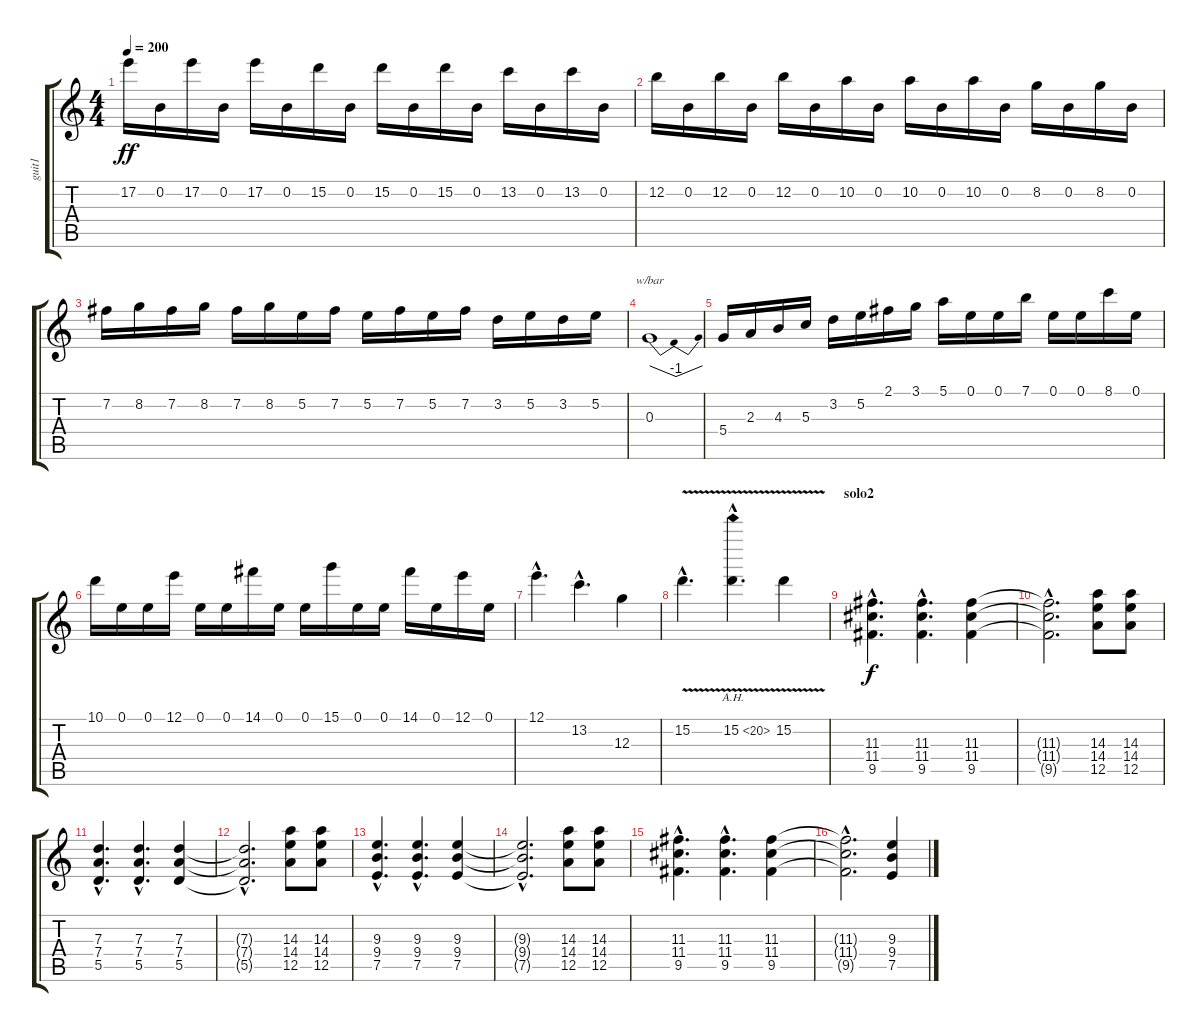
\track ("guit1" "guit1") {instrument distortionguitar}
\staff {score tabs}
\tuning (E4 B3 G3 D3 A2 E2) {hide}
\ts (4 4)
\tempo 200
\clef g2
\ks c
17.2.16{dy ff} 0.2.16 17.2.16 0.2.16 17.2.16 0.2.16 15.2.16 0.2.16 15.2.16 0.2.16 15.2.16 0.2.16 13.2.16 0.2.16 13.2.16 0.2.16 |
12.2.16 0.2.16 12.2.16 0.2.16 12.2.16 0.2.16 10.2.16 0.2.16 10.2.16 0.2.16 10.2.16 0.2.16 8.2.16 0.2.16 8.2.16 0.2.16 |
7.2.16 8.2.16 7.2.16 8.2.16 7.2.16 8.2.16 5.2.16 7.2.16 5.2.16 7.2.16 5.2.16 7.2.16 3.2.16 5.2.16 3.2.16 5.2.16 |
0.3.1{tbe (dip default 0 0 30 -4 60 0)} |
5.4.16 2.3.16 4.3.16 5.3.16 3.2.16 5.2.16 2.1.16 3.1.16 5.1.16 0.1.16 0.1.16 7.1.16 0.1.16 0.1.16 8.1.16 0.1.16 |
10.1.16 0.1.16 0.1.16 12.1.16 0.1.16 0.1.16 14.1.16 0.1.16 0.1.16 15.1.16 0.1.16 0.1.16 14.1.16 0.1.16 12.1.16 0.1.16 |
12.1{hac}.4{d} 13.2{hac}.4{d} 12.3.4 |
15.2{v hac}.4{d} 15.2{ah 5 v hac}.4{d} 15.2{v}.4 |
\section ("" "solo2")
(11.3{hac} 11.4{hac} 9.5{hac}).4{d dy f} (11.3{hac} 11.4{hac} 9.5{hac}).4{d} (11.3 11.4 9.5).4 |
(11.3{hac t} 11.4{hac t} 9.5{hac t}).2{d} (14.3 14.4 12.5).8 (14.3 14.4 12.5).8 |
(7.3{hac} 7.4{hac} 5.5{hac}).4{d} (7.3{hac} 7.4{hac} 5.5{hac}).4{d} (7.3 7.4 5.5).4 |
(7.3{hac t} 7.4{hac t} 5.5{hac t}).2{d} (14.3 14.4 12.5).8 (14.3 14.4 12.5).8 |
(9.3{hac} 9.4{hac} 7.5{hac}).4{d} (9.3{hac} 9.4{hac} 7.5{hac}).4{d} (9.3 9.4 7.5).4 |
(9.3{hac t} 9.4{hac t} 7.5{hac t}).2{d} (14.3 14.4 12.5).8 (14.3 14.4 12.5).8 |
(11.3{hac} 11.4{hac} 9.5{hac}).4{d} (11.3{hac} 11.4{hac} 9.5{hac}).4{d} (11.3 11.4 9.5).4 |
(11.3{hac t} 11.4{hac t} 9.5{hac t}).2{d} (9.3 9.4 7.5).4
